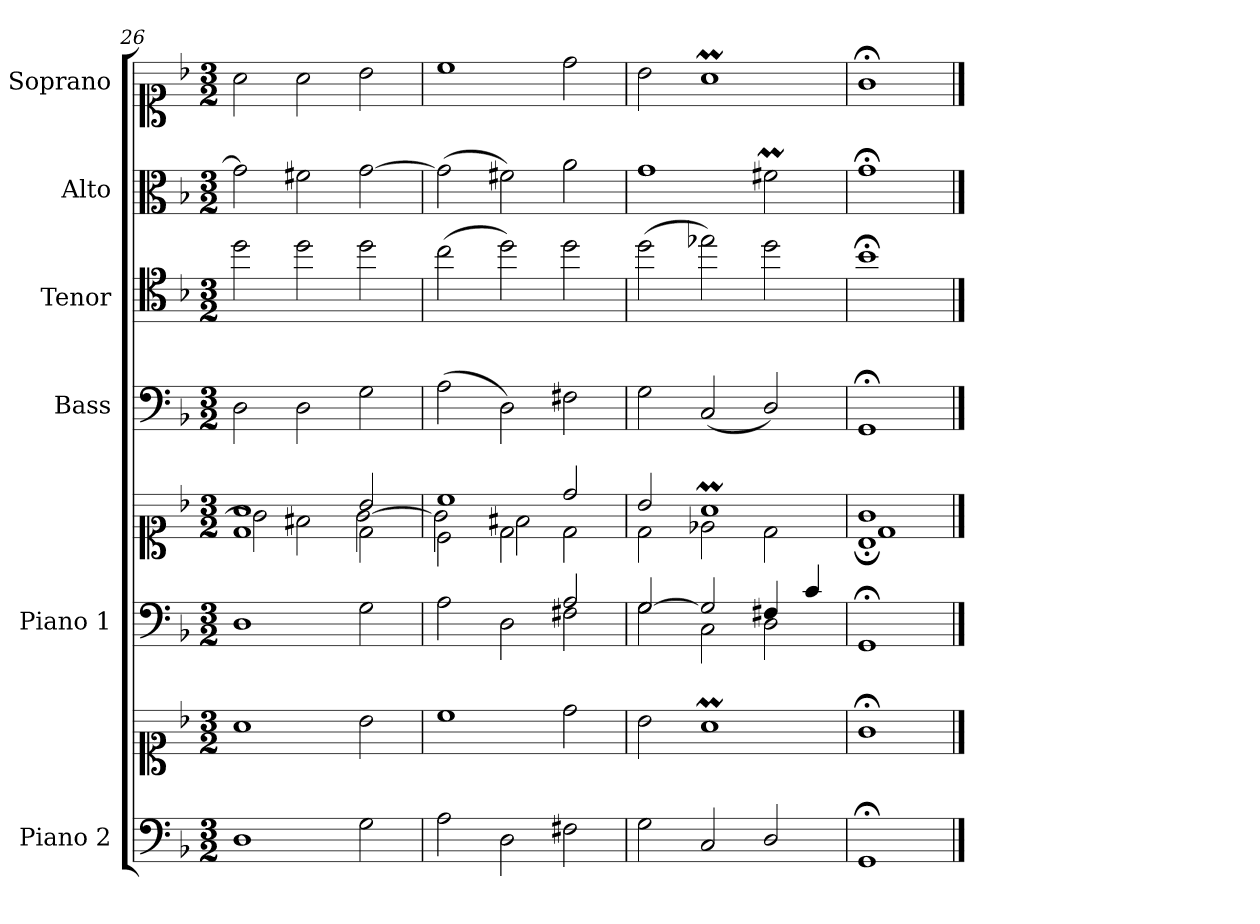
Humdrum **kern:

**kern	**kern	**kern	**kern	**kern	**kern	**kern	**kern
*part6	*part6	*part5	*part5	*part4	*part3	*part2	*part1
*staff8	*staff7	*staff6	*staff5	*staff4	*staff3	*staff2	*staff1
*I"Piano 2	*	*I"Piano 1	*	*I"Bass	*I"Tenor	*I"Alto	*I"Soprano
*I'Pno 2	*	*I'Pno 1	*	*I'B.	*I'T.	*I'A.	*I'S.
*clefF4	*clefC1	*clefF4	*clefC1	*clefF4	*clefC4	*clefC3	*clefC1
*	*	*	*	*	*ITrd7c12	*	*
*k[b-]	*k[b-]	*k[b-]	*k[b-]	*k[b-]	*k[b-]	*k[b-]	*k[b-]
*F:	*F:	*F:	*F:	*F:	*F:	*F:	*F:
*M3/2	*M3/2	*M3/2	*M3/2	*M3/2	*M3/2	*M3/2	*M3/2
=26	=26	=26	=26	=26	=26	=26	=26
*	*	*	*^	*	*	*	*
*	*	*	*	*^	*	*	*	*
1D\	1a\	1D\	1a/	1d\	2g\]	2D\	2d\	2g\]	2a\
.	.	.	.	.	2f#X\	2D\	2d\	2f#X\	2a\
2G\	2b-\	2G\	2b-/	2d\	[<2g\	2G\	2d\	[>2g\	2b-\
=27	=27	=27	=27	=27	=27	=27	=27	=27	=27
*	*	*^	*	*	*	*	*	*	*
2A\	1cc\	1ryy	2A\	1cc/	2c\	2g\]	(2A\	(2c\	(2g\]	1cc\
2D\	.	.	2D\	.	2d\	2f#X\	2D\)	2d\)	2f#X\)	.
2F#X\	2dd\	2A/	2F#X\	2dd/	2ryy	2d\	2F#X\	2d\	2a\	2dd\
*	*	*	*	*	*v	*v	*	*	*	*
=28	=28	=28	=28	=28	=28	=28	=28	=28	=28
2G\	2b-\	[>2G/	2G\	2b-/	2d\	2G\	(2d\	1g\	2b-\
2C/	1am\	2G/]	2C\	1am/	2e-X\	(2C/	2e-X\)	.	1am\
2D/	.	4F#X/	2D\	.	2d\	2D/)	2d\	2f#Xm\	.
.	.	4c/	.	.	.	.	.	.	.
*	*	*v	*v	*	*	*	*	*	*
=29	=29	=29	=29	=29	=29	=29	=29	=29
*	*	*	*	*^	*	*	*	*
1GG;/	1g;<\	1GG;/	1g/	1B-;\	1d\	1GG;</	1B-;<\	1g;<\	1g;<\
*	*	*	*v	*v	*v	*	*	*	*
==	==	==	==	==	==	==	==
*-	*-	*-	*-	*-	*-	*-	*-
